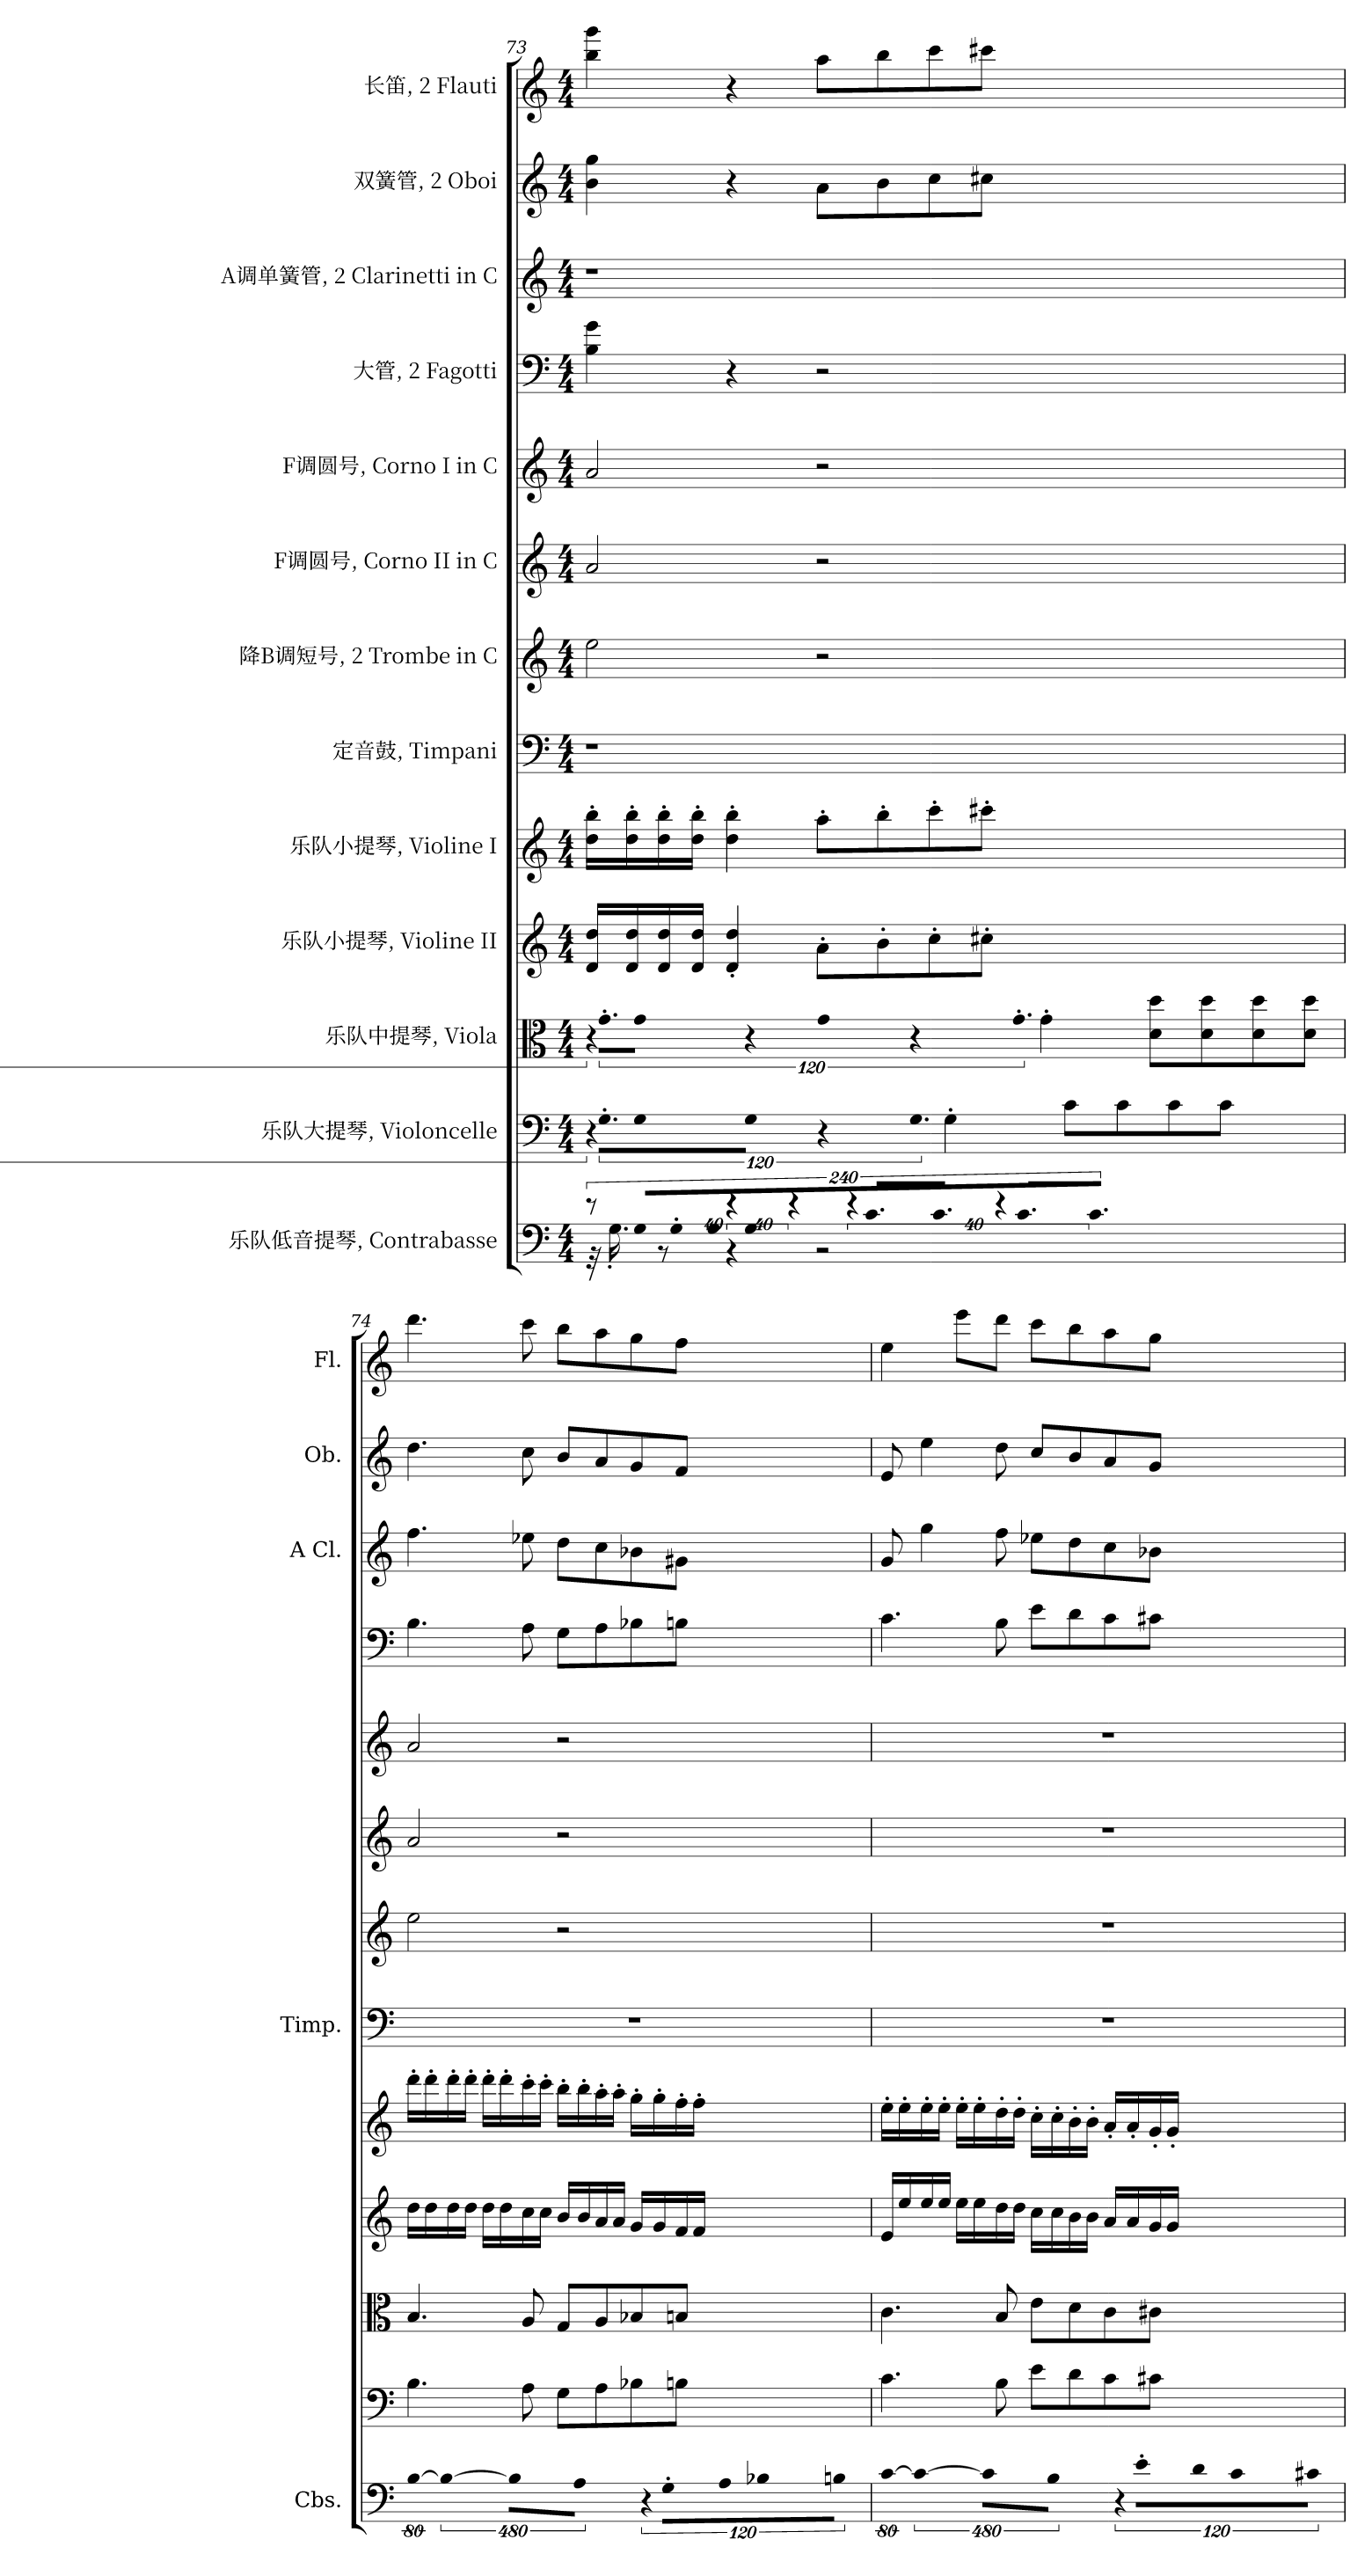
**kern	**kern	**kern	**kern	**kern	**kern	**kern	**kern	**kern	**kern	**kern	**kern	**kern
*part13	*part12	*part11	*part10	*part9	*part8	*part7	*part6	*part5	*part4	*part3	*part2	*part1
*staff13	*staff12	*staff11	*staff10	*staff9	*staff8	*staff7	*staff6	*staff5	*staff4	*staff3	*staff2	*staff1
*I"乐队低音提琴, Contrabasse	*I"乐队大提琴, Violoncelle	*I"乐队中提琴, Viola	*I"乐队小提琴, Violine II	*I"乐队小提琴, Violine I	*I"定音鼓, Timpani	*I"降B调短号, 2 Trombe in C	*I"F调圆号, Corno II in C	*I"F调圆号, Corno I in C	*I"大管, 2 Fagotti	*I"A调单簧管, 2 Clarinetti in C	*I"双簧管, 2 Oboi	*I"长笛, 2 Flauti
*I'Cbs.	*	*	*	*	*I'Timp.	*	*	*	*	*I'A Cl.	*I'Ob.	*I'Fl.
!!LO:PB:g=z
*clefF4	*clefF4	*clefC3	*clefG2	*clefG2	*clefF4	*clefG2	*clefG2	*clefG2	*clefF4	*clefG2	*clefG2	*clefG2
*ITrd7c12	*	*	*	*	*	*ITrd1c2	*ITrd4c7	*ITrd4c7	*	*ITrd2c3	*	*
*k[]	*k[]	*k[]	*k[]	*k[]	*k[]	*k[b-e-]	*k[b-]	*k[b-]	*k[]	*k[f#c#g#]	*k[]	*k[]
*M4/4	*M4/4	*M4/4	*M4/4	*M4/4	*M4/4	*M4/4	*M4/4	*M4/4	*M4/4	*M4/4	*M4/4	*M4/4
*MM198	*MM198	*MM198	*MM198	*MM198	*MM198	*MM198	*MM198	*MM198	*MM198	*MM198	*MM198	*MM198
=73	=73	=73	=73	=73	=73	=73	=73	=73	=73	=73	=73	=73
!LO:N:vis=16	!LO:N:vis=64	!LO:N:vis=64	!	!	!	!	!	!	!	!	!	!
*^	*	*	*	*	*	*	*	*	*	*	*	*
1920%137r	32r	960%17r	960%17r	16d/ 16dd/LL	16dd\' 16bb\'LL	1r	2dd\	2d/	2d/	4B\ 4g\	1r	4b\ 4gg\	4bb\ 4ggg\
!	!	!LO:N:vis=32.	!LO:N:vis=32.	!	!	!	!	!	!	!	!	!	!
.	.	1920%103G'\KLL	1920%103g'\LLL	.	.	.	.	.	.	.	.	.	.
.	16.GG'\	.	.	.	.	.	.	.	.	.	.	.	.
.	.	.	.	16d/ 16dd/	16dd\' 16bb\'	.	.	.	.	.	.	.	.
!LO:N:vis=16	!	!LO:N:vis=16	!LO:N:vis=32	!	!	!	!	!	!	!	!	!	!
1920%137GG/LL	.	1920%137G\	640%23g\JJJ	.	.	.	.	.	.	.	.	.	.
!	!	!	!LO:N:vis=32	!	!	!	!	!	!	!	!	!	!
.	.	.	640%23r	.	.	.	.	.	.	.	.	.	.
.	8r	.	.	16d/ 16dd/	16dd\' 16bb\'	.	.	.	.	.	.	.	.
!LO:N:vis=16	!	!LO:N:vis=32	!	!	!	!	!	!	!	!	!	!	!
1920%137GG'/	.	640%23G\JJk	.	.	.	.	.	.	.	.	.	.	.
!	!	!	!LO:N:vis=32	!	!	!	!	!	!	!	!	!	!
.	.	.	640%23g\	.	.	.	.	.	.	.	.	.	.
!	!	!LO:N:vis=64	!	!	!	!	!	!	!	!	!	!	!
.	.	960%17r	.	.	.	.	.	.	.	.	.	.	.
!	!	!	!LO:N:vis=64	!	!	!	!	!	!	!	!	!	!
.	.	.	960%17r	.	.	.	.	.	.	.	.	.	.
.	.	.	.	16d/ 16dd/JJ	16dd\' 16bb\'JJ	.	.	.	.	.	.	.	.
!	!	!LO:N:vis=32.	!	!	!	!	!	!	!	!	!	!	!
.	.	1920%103G\	.	.	.	.	.	.	.	.	.	.	.
!	!	!	!LO:N:vis=32.	!	!	!	!	!	!	!	!	!	!
.	.	.	1920%103g'\	.	.	.	.	.	.	.	.	.	.
!LO:N:vis=32	!	!	!	!	!	!	!	!	!	!	!	!	!
640%23GG/JJk	.	.	.	.	.	.	.	.	.	.	.	.	.
!LO:N:vis=32	!	!	!	!	!	!	!	!	!	!	!	!	!
640%23r	4r	4G'\	.	4d/' 4dd/'	4dd\' 4bb\'	.	.	.	.	4r	.	4r	4r
.	.	.	4g'\	.	.	.	.	.	.	.	.	.	.
!LO:N:vis=8	!	!	!	!	!	!	!	!	!	!	!	!	!
960%137GG/	.	.	.	.	.	.	.	.	.	.	.	.	.
!LO:N:vis=16	!	!	!	!	!	!	!	!	!	!	!	!	!
1920%137r	.	.	.	.	.	.	.	.	.	.	.	.	.
*	*	*	*	*	*	*	*	*	*	*	*	*	*MM213
!LO:N:vis=32	!	!	!	!	!	!	!	!	!	!	!	!	!
640%23r	2r	8c\L	.	8a'\L	8aa'\L	.	2r	2r	2r	2r	.	8a\L	8aa\L
.	.	.	8d\ 8dd\L	.	.	.	.	.	.	.	.	.	.
!LO:N:vis=16.	!	!	!	!	!	!	!	!	!	!	!	!	!
960%103C/LL	.	.	.	.	.	.	.	.	.	.	.	.	.
.	.	8c\	.	8b'\	8bb'\	.	.	.	.	.	.	8b\	8bb\
.	.	.	8d\ 8dd\	.	.	.	.	.	.	.	.	.	.
!LO:N:vis=16.	!	!	!	!	!	!	!	!	!	!	!	!	!
960%103C/JJ	.	.	.	.	.	.	.	.	.	.	.	.	.
.	.	8c\	.	8cc'\	8ccc'\	.	.	.	.	.	.	8cc\	8ccc\
!LO:N:vis=32	!	!	!	!	!	!	!	!	!	!	!	!	!
640%23r	.	.	8d\ 8dd\	.	.	.	.	.	.	.	.	.	.
!LO:N:vis=16.	!	!	!	!	!	!	!	!	!	!	!	!	!
960%103C/LL	.	.	.	.	.	.	.	.	.	.	.	.	.
.	.	8c\J	.	8cc#X'\J	8ccc#X'\J	.	.	.	.	.	.	8cc#X\J	8ccc#X\J
.	.	.	8d\ 8dd\J	.	.	.	.	.	.	.	.	.	.
!LO:N:vis=16.	!	!	!	!	!	!	!	!	!	!	!	!	!
960%103C/JJ	.	.	.	.	.	.	.	.	.	.	.	.	.
.	960ryy	960ryy	.	960ryy	960ryy	960ryy	960ryy	960ryy	960ryy	960ryy	960ryy	960ryy	960ryy
.	.	.	1920ryy	.	.	.	.	.	.	.	.	.	.
*v	*v	*	*	*	*	*	*	*	*	*	*	*	*
=74	=74	=74	=74	=74	=74	=74	=74	=74	=74	=74	=74	=74
*	*	*	*	*	*	*	*	*	*	*	*	*MM198
!LO:N:vis=8	!	!	!	!	!	!	!	!	!	!	!	!
[640%71BB\	4.B\	4.B/	16dd\LL	16ddd'\LL	1r	2dd\	2d/	2d/	4.B\	4.dd\	4.dd\	4.ddd\
.	.	.	16dd\	16ddd'\	.	.	.	.	.	.	.	.
!LO:N:vis=4	!	!	!	!	!	!	!	!	!	!	!	!
1920%427BB\_	.	.	.	.	.	.	.	.	.	.	.	.
.	.	.	16dd\	16ddd'\	.	.	.	.	.	.	.	.
.	.	.	16dd\JJ	16ddd'\JJ	.	.	.	.	.	.	.	.
.	.	.	16dd\LL	16ddd'\LL	.	.	.	.	.	.	.	.
.	.	.	16dd\	16ddd'\	.	.	.	.	.	.	.	.
!LO:N:vis=16	!	!	!	!	!	!	!	!	!	!	!	!
1920%107BB\KL]	.	.	.	.	.	.	.	.	.	.	.	.
.	8A\	8A/	16cc\	16ccc'\	.	.	.	.	8A\	8ccn\	8cc\	8ccc\
!LO:N:vis=8	!	!	!	!	!	!	!	!	!	!	!	!
640%71AA\J	.	.	.	.	.	.	.	.	.	.	.	.
.	.	.	16cc\JJ	16ccc'\JJ	.	.	.	.	.	.	.	.
*	*	*	*	*	*	*	*	*	*	*	*	*MM213
!LO:N:vis=16	!	!	!	!	!	!	!	!	!	!	!	!
1920%107r	8G\L	8G/L	16b/LL	16bb'\LL	.	2r	2r	2r	8G\L	8b\L	8b/L	8bb\L
!LO:N:vis=8	!	!	!	!	!	!	!	!	!	!	!	!
640%71GG'\L	.	.	.	.	.	.	.	.	.	.	.	.
.	.	.	16b/	16bb'\	.	.	.	.	.	.	.	.
.	8A\	8A/	16a/	16aa'\	.	.	.	.	8A\	8a\	8a/	8aa\
!LO:N:vis=8	!	!	!	!	!	!	!	!	!	!	!	!
640%71AA\	.	.	.	.	.	.	.	.	.	.	.	.
.	.	.	16a/JJ	16aa'\JJ	.	.	.	.	.	.	.	.
.	8B-X\	8B-X/	16g/LL	16gg'\LL	.	.	.	.	8B-X\	8gn\	8g/	8gg\
!LO:N:vis=8	!	!	!	!	!	!	!	!	!	!	!	!
640%71BB-X\	.	.	.	.	.	.	.	.	.	.	.	.
.	.	.	16g/	16gg'\	.	.	.	.	.	.	.	.
.	8Bn\J	8Bn/J	16f/	16ff'\	.	.	.	.	8Bn\J	8e#X\J	8f/J	8ff\J
1920ryy	.	.	.	.	.	.	.	.	.	.	.	.
!LO:N:vis=8	!	!	!	!	!	!	!	!	!	!	!	!
640%71BBn\J	.	.	.	.	.	.	.	.	.	.	.	.
.	.	.	16f/JJ	16ff'\JJ	.	.	.	.	.	.	.	.
!!LO:PB:g=z
=75	=75	=75	=75	=75	=75	=75	=75	=75	=75	=75	=75	=75
*	*	*	*	*	*	*	*	*	*	*	*	*MM198
!LO:N:vis=8	!	!	!	!	!	!	!	!	!	!	!	!
[640%71C\	4.c\	4.c\	16e/LL	16ee'\LL	1r	1r	1r	1r	4.c\	8e/	8e/	4ee\
.	.	.	16ee/	16ee'\	.	.	.	.	.	.	.	.
!LO:N:vis=4	!	!	!	!	!	!	!	!	!	!	!	!
1920%427C\_	.	.	.	.	.	.	.	.	.	.	.	.
.	.	.	16ee/	16ee'\	.	.	.	.	.	4ee\	4ee\	.
.	.	.	16ee/JJ	16ee'\JJ	.	.	.	.	.	.	.	.
.	.	.	16ee\LL	16ee'\LL	.	.	.	.	.	.	.	8eee\L
.	.	.	16ee\	16ee'\	.	.	.	.	.	.	.	.
!LO:N:vis=16	!	!	!	!	!	!	!	!	!	!	!	!
1920%107C\KL]	.	.	.	.	.	.	.	.	.	.	.	.
.	8B\	8B/	16dd\	16dd'\	.	.	.	.	8B\	8dd\	8dd\	8ddd\J
!LO:N:vis=8	!	!	!	!	!	!	!	!	!	!	!	!
640%71BB\J	.	.	.	.	.	.	.	.	.	.	.	.
.	.	.	16dd\JJ	16dd'\JJ	.	.	.	.	.	.	.	.
*	*	*	*	*	*	*	*	*	*	*	*	*MM213
!LO:N:vis=16	!	!	!	!	!	!	!	!	!	!	!	!
1920%107r	8e\L	8e\L	16cc\LL	16cc'\LL	.	.	.	.	8e\L	8ccn\L	8cc/L	8ccc\L
!LO:N:vis=8	!	!	!	!	!	!	!	!	!	!	!	!
640%71E'\L	.	.	.	.	.	.	.	.	.	.	.	.
.	.	.	16cc\	16cc'\	.	.	.	.	.	.	.	.
.	8d\	8d\	16b\	16b'\	.	.	.	.	8d\	8b\	8b/	8bb\
!LO:N:vis=8	!	!	!	!	!	!	!	!	!	!	!	!
640%71D\	.	.	.	.	.	.	.	.	.	.	.	.
.	.	.	16b\JJ	16b'\JJ	.	.	.	.	.	.	.	.
.	8c\	8c\	16a/LL	16a'/LL	.	.	.	.	8c\	8a\	8a/	8aa\
!LO:N:vis=8	!	!	!	!	!	!	!	!	!	!	!	!
640%71C\	.	.	.	.	.	.	.	.	.	.	.	.
.	.	.	16a/	16a'/	.	.	.	.	.	.	.	.
.	8c#X\J	8c#X\J	16g/	16g'/	.	.	.	.	8c#X\J	8gn\J	8g/J	8gg\J
1920ryy	.	.	.	.	.	.	.	.	.	.	.	.
!LO:N:vis=8	!	!	!	!	!	!	!	!	!	!	!	!
640%71C#X\J	.	.	.	.	.	.	.	.	.	.	.	.
.	.	.	16g/JJ	16g'/JJ	.	.	.	.	.	.	.	.
=	=	=	=	=	=	=	=	=	=	=	=	=
*-	*-	*-	*-	*-	*-	*-	*-	*-	*-	*-	*-	*-
